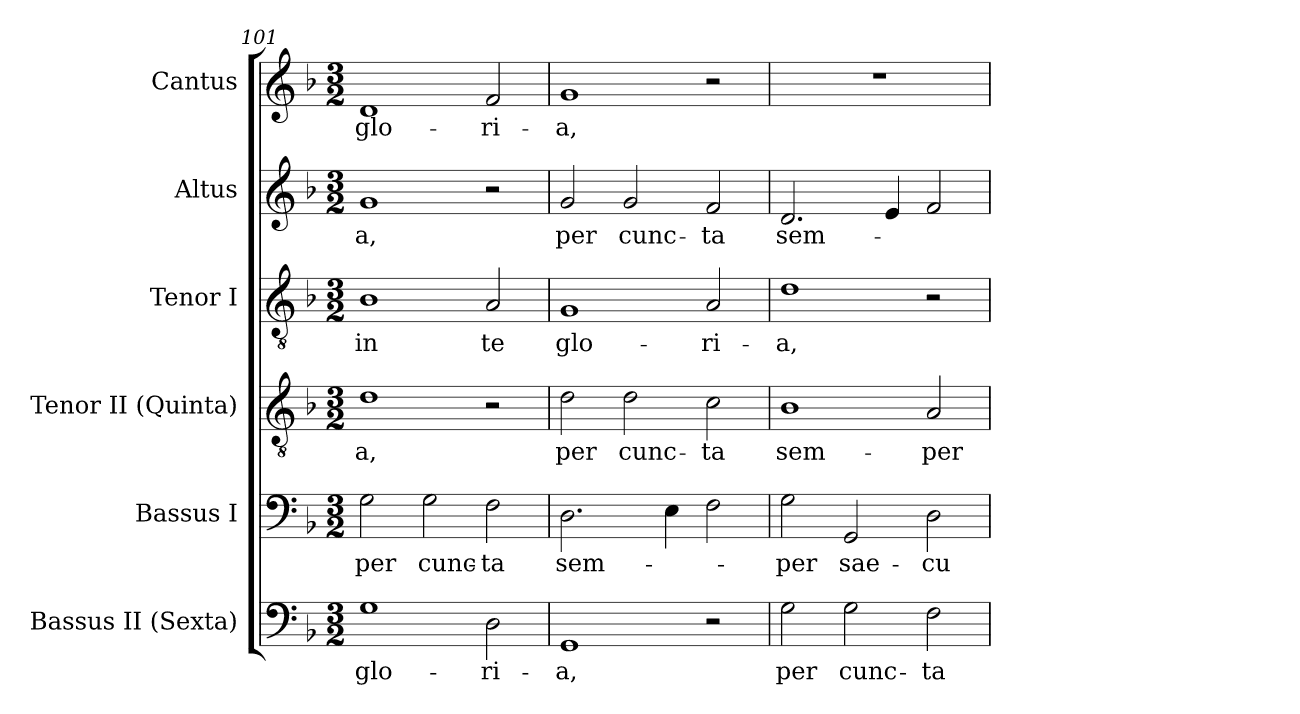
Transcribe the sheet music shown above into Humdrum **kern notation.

**kern	**text	**kern	**text	**kern	**text	**kern	**text	**kern	**text	**kern	**text
*part6	*part6	*part5	*part5	*part4	*part4	*part3	*part3	*part2	*part2	*part1	*part1
*staff6	*staff6	*staff5	*staff5	*staff4	*staff4	*staff3	*staff3	*staff2	*staff2	*staff1	*staff1
*I"Bassus II (Sexta)	*	*I"Bassus I	*	*I"Tenor II (Quinta)	*	*I"Tenor I	*	*I"Altus	*	*I"Cantus	*
*I'B.	*	*I'B.	*	*I'T.	*	*I'T.	*	*I'A.	*	*	*
*clefF4	*	*clefF4	*	*clefGv2	*	*clefGv2	*	*clefG2	*	*clefG2	*
*	*	*	*	*ITrd7c12	*	*ITrd7c12	*	*	*	*	*
*k[b-]	*	*k[b-]	*	*k[b-]	*	*k[b-]	*	*k[b-]	*	*k[b-]	*
*F:	*	*F:	*	*F:	*	*F:	*	*F:	*	*F:	*
*M3/2	*	*M3/2	*	*M3/2	*	*M3/2	*	*M3/2	*	*M3/2	*
=101	=101	=101	=101	=101	=101	=101	=101	=101	=101	=101	=101
!	!LO:LY:b:color=#000000	!	!	!	!	!	!	!	!	!	!
!	!	!	!LO:LY:b:color=#000000	!	!	!	!	!	!	!	!
!	!	!	!	!	!LO:LY:b:color=#000000	!	!	!	!	!	!
!	!	!	!	!	!	!	!LO:LY:b:color=#000000	!	!	!	!
!	!	!	!	!	!	!	!	!	!LO:LY:b:color=#000000	!	!
!	!	!	!	!	!	!	!	!	!	!	!LO:LY:b:color=#000000
1Gi	glo-	2Gi\	per	1Di	-a,	1BB-i	in	1gi	-a,	1di	glo-
!	!	!	!LO:LY:b:color=#000000	!	!	!	!	!	!	!	!
.	.	2Gi\	cunc-	.	.	.	.	.	.	.	.
!	!LO:LY:b:color=#000000	!	!	!	!	!	!	!	!	!	!
!	!	!	!LO:LY:b:color=#000000	!	!	!	!	!	!	!	!
!	!	!	!	!	!	!	!LO:LY:b:color=#000000	!	!	!	!
!	!	!	!	!	!	!	!	!	!	!	!LO:LY:b:color=#000000
2Di\	-ri-	2Fi\	-ta	2r	.	2AAi/	te	2r	.	2fi/	-ri-
=102	=102	=102	=102	=102	=102	=102	=102	=102	=102	=102	=102
!	!LO:LY:b:color=#000000	!	!	!	!	!	!	!	!	!	!
!	!	!	!LO:LY:b:color=#000000	!	!	!	!	!	!	!	!
!	!	!	!	!	!LO:LY:b:color=#000000	!	!	!	!	!	!
!	!	!	!	!	!	!	!LO:LY:b:color=#000000	!	!	!	!
!	!	!	!	!	!	!	!	!	!LO:LY:b:color=#000000	!	!
!	!	!	!	!	!	!	!	!	!	!	!LO:LY:b:color=#000000
1GGi	-a,	2.Di\	sem-	2Di\	per	1GGi	glo-	2gi/	per	1gi	-a,
!	!	!	!	!	!LO:LY:b:color=#000000	!	!	!	!	!	!
!	!	!	!	!	!	!	!	!	!LO:LY:b:color=#000000	!	!
.	.	.	.	2Di\	cunc-	.	.	2gi/	cunc-	.	.
.	.	4Ei\	.	.	.	.	.	.	.	.	.
!	!	!	!	!	!LO:LY:b:color=#000000	!	!	!	!	!	!
!	!	!	!	!	!	!	!LO:LY:b:color=#000000	!	!	!	!
!	!	!	!	!	!	!	!	!	!LO:LY:b:color=#000000	!	!
2r	.	2Fi\	.	2Ci\	-ta	2AAi/	-ri-	2fi/	-ta	2r	.
!!LO:LB:g=z
=103	=103	=103	=103	=103	=103	=103	=103	=103	=103	=103	=103
!	!LO:LY:b:color=#000000	!	!	!	!	!	!	!	!	!	!
!	!	!	!LO:LY:b:color=#000000	!	!	!	!	!	!	!	!
!	!	!	!	!	!LO:LY:b:color=#000000	!	!	!	!	!	!
!	!	!	!	!	!	!	!LO:LY:b:color=#000000	!	!	!	!
!	!	!	!	!	!	!	!	!	!LO:LY:b:color=#000000	!LO:N:vis=1	!
2Gi\	per	2Gi\	-per	1BB-i	sem-	1Di	-a,	2.di/	sem-	1.r	.
!	!LO:LY:b:color=#000000	!	!	!	!	!	!	!	!	!	!
!	!	!	!LO:LY:b:color=#000000	!	!	!	!	!	!	!	!
2Gi\	cunc-	2GGi/	sae-	.	.	.	.	.	.	.	.
.	.	.	.	.	.	.	.	4ei/	.	.	.
!	!LO:LY:b:color=#000000	!	!	!	!	!	!	!	!	!	!
!	!	!	!LO:LY:b:color=#000000	!	!	!	!	!	!	!	!
!	!	!	!	!	!LO:LY:b:color=#000000	!	!	!	!	!	!
2Fi\	-ta	2Di\	-cu-	2AAi/	-per	2r	.	2fi/	.	.	.
=	=	=	=	=	=	=	=	=	=	=	=
*-	*-	*-	*-	*-	*-	*-	*-	*-	*-	*-	*-
